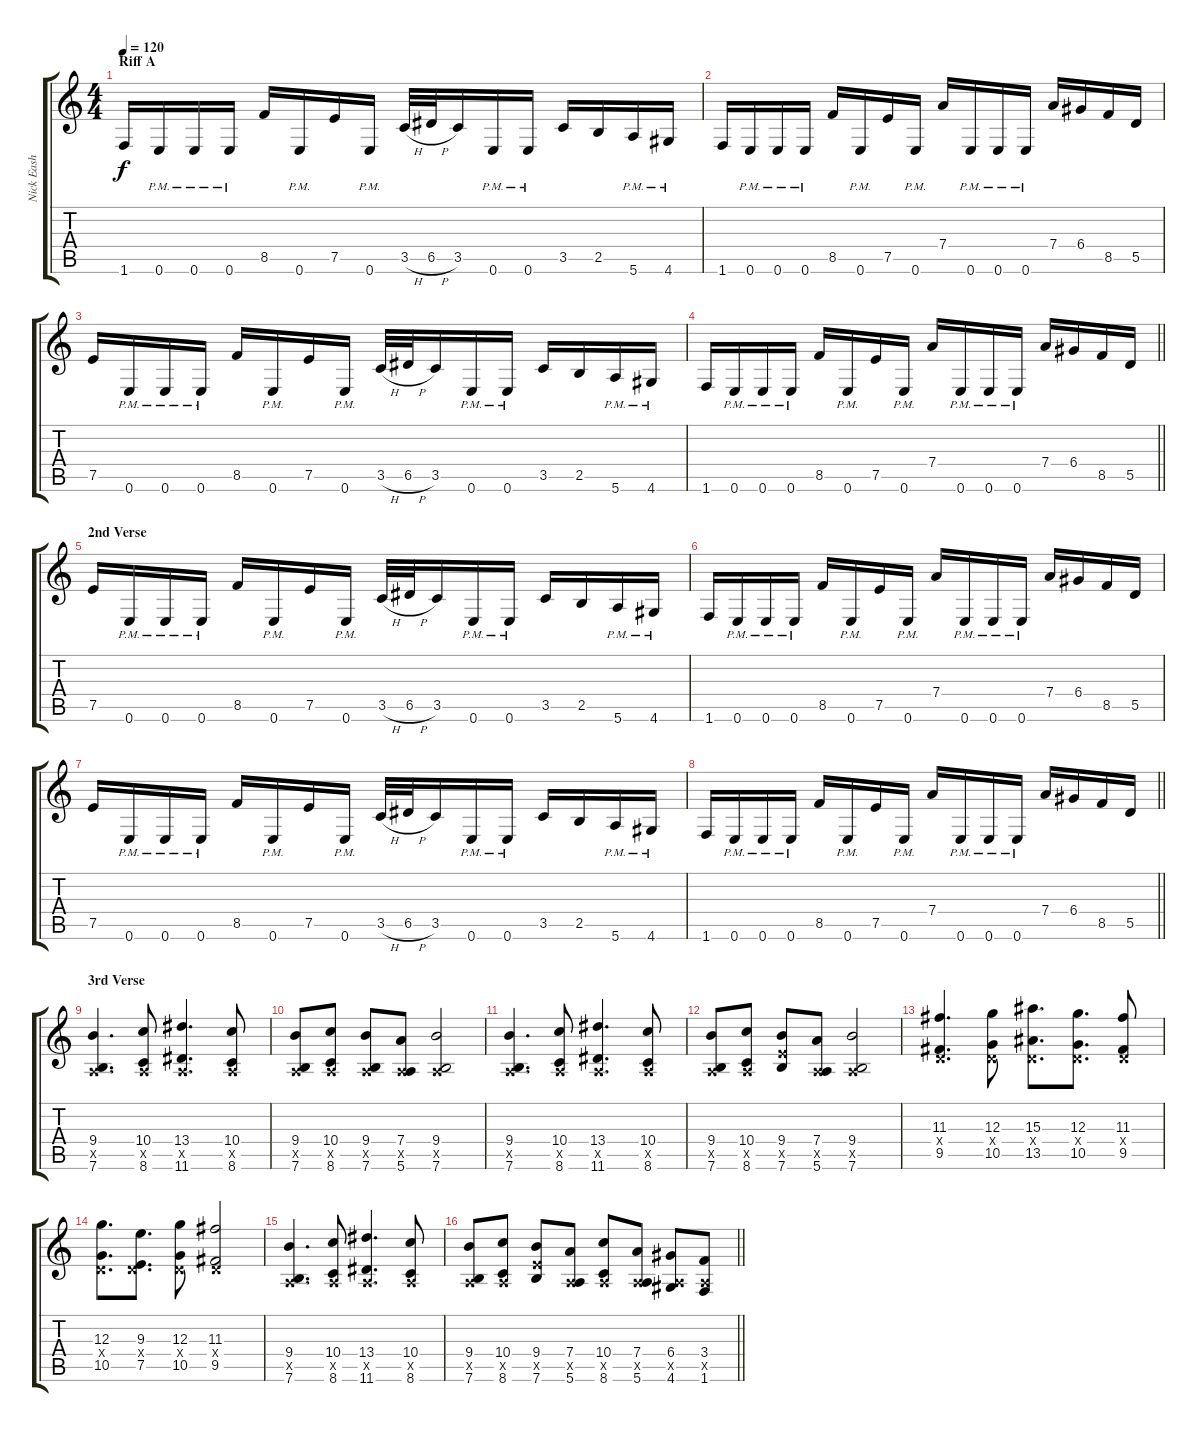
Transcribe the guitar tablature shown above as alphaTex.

\track ("Nick Eash" "Nick Eash") {instrument distortionguitar}
\staff {score tabs}
\tuning (E4 B3 G3 D3 A2 E2) {hide}
\ts (4 4)
\section ("" "Riff A")
\tempo 120
\clef g2
\ks c
1.6.16{dy f} 0.6{pm}.16 0.6{pm}.16 0.6{pm}.16 8.5.16 0.6{pm}.16 7.5.16 0.6{pm}.16 3.5{h}.32 6.5{h}.32 3.5.16 0.6{pm}.16 0.6{pm}.16 3.5.16 2.5.16 5.6{pm}.16 4.6{pm}.16 |
1.6.16 0.6{pm}.16 0.6{pm}.16 0.6{pm}.16 8.5.16 0.6{pm}.16 7.5.16 0.6{pm}.16 7.4.16 0.6{pm}.16 0.6{pm}.16 0.6{pm}.16 7.4.16 6.4.16 8.5.16 5.5.16 |
7.5.16 0.6{pm}.16 0.6{pm}.16 0.6{pm}.16 8.5.16 0.6{pm}.16 7.5.16 0.6{pm}.16 3.5{h}.32 6.5{h}.32 3.5.16 0.6{pm}.16 0.6{pm}.16 3.5.16 2.5.16 5.6{pm}.16 4.6{pm}.16 |
\barLineRight lightlight
1.6.16 0.6{pm}.16 0.6{pm}.16 0.6{pm}.16 8.5.16 0.6{pm}.16 7.5.16 0.6{pm}.16 7.4.16 0.6{pm}.16 0.6{pm}.16 0.6{pm}.16 7.4.16 6.4.16 8.5.16 5.5.16 |
\section ("" "2nd Verse")
7.5.16 0.6{pm}.16 0.6{pm}.16 0.6{pm}.16 8.5.16 0.6{pm}.16 7.5.16 0.6{pm}.16 3.5{h}.32 6.5{h}.32 3.5.16 0.6{pm}.16 0.6{pm}.16 3.5.16 2.5.16 5.6{pm}.16 4.6{pm}.16 |
1.6.16 0.6{pm}.16 0.6{pm}.16 0.6{pm}.16 8.5.16 0.6{pm}.16 7.5.16 0.6{pm}.16 7.4.16 0.6{pm}.16 0.6{pm}.16 0.6{pm}.16 7.4.16 6.4.16 8.5.16 5.5.16 |
7.5.16 0.6{pm}.16 0.6{pm}.16 0.6{pm}.16 8.5.16 0.6{pm}.16 7.5.16 0.6{pm}.16 3.5{h}.32 6.5{h}.32 3.5.16 0.6{pm}.16 0.6{pm}.16 3.5.16 2.5.16 5.6{pm}.16 4.6{pm}.16 |
\barLineRight lightlight
1.6.16 0.6{pm}.16 0.6{pm}.16 0.6{pm}.16 8.5.16 0.6{pm}.16 7.5.16 0.6{pm}.16 7.4.16 0.6{pm}.16 0.6{pm}.16 0.6{pm}.16 7.4.16 6.4.16 8.5.16 5.5.16 |
\section ("" "3rd Verse")
(9.4 0.5{x} 7.6).4{d} (10.4 0.5{x} 8.6).8 (13.4 0.5{x} 11.6).4{d} (10.4 0.5{x} 8.6).8 |
(9.4 0.5{x} 7.6).8 (10.4 0.5{x} 8.6).8 (9.4 0.5{x} 7.6).8 (7.4 0.5{x} 5.6).8 (9.4 0.5{x} 7.6).2 |
(9.4 0.5{x} 7.6).4{d} (10.4 0.5{x} 8.6).8 (13.4 0.5{x} 11.6).4{d} (10.4 0.5{x} 8.6).8 |
(9.4 0.5{x} 7.6).8 (10.4 0.5{x} 8.6).8 (9.4 7.5{x} 7.6).8 (7.4 0.5{x} 5.6).8 (9.4 0.5{x} 7.6).2 |
(11.3 0.4{x} 9.5).4{d} (12.3 0.4{x} 10.5).8 (15.3 0.4{x} 13.5).8{d} (12.3 0.4{x} 10.5).8{d} (11.3 0.4{x} 9.5).8 |
(12.3 0.4{x} 10.5).8{d} (9.3 0.4{x} 7.5).8{d} (12.3 0.4{x} 10.5).8 (11.3 0.4{x} 9.5).2 |
(9.4 0.5{x} 7.6).4{d} (10.4 0.5{x} 8.6).8 (13.4 0.5{x} 11.6).4{d} (10.4 0.5{x} 8.6).8 |
\barLineRight lightlight
(9.4 0.5{x} 7.6).8 (10.4 0.5{x} 8.6).8 (9.4 7.5{x} 7.6).8 (7.4 0.5{x} 5.6).8 (10.4 0.5{x} 8.6).8 (7.4 0.5{x} 5.6).8 (6.4 0.5{x} 4.6).8 (3.4 0.5{x} 1.6).8
